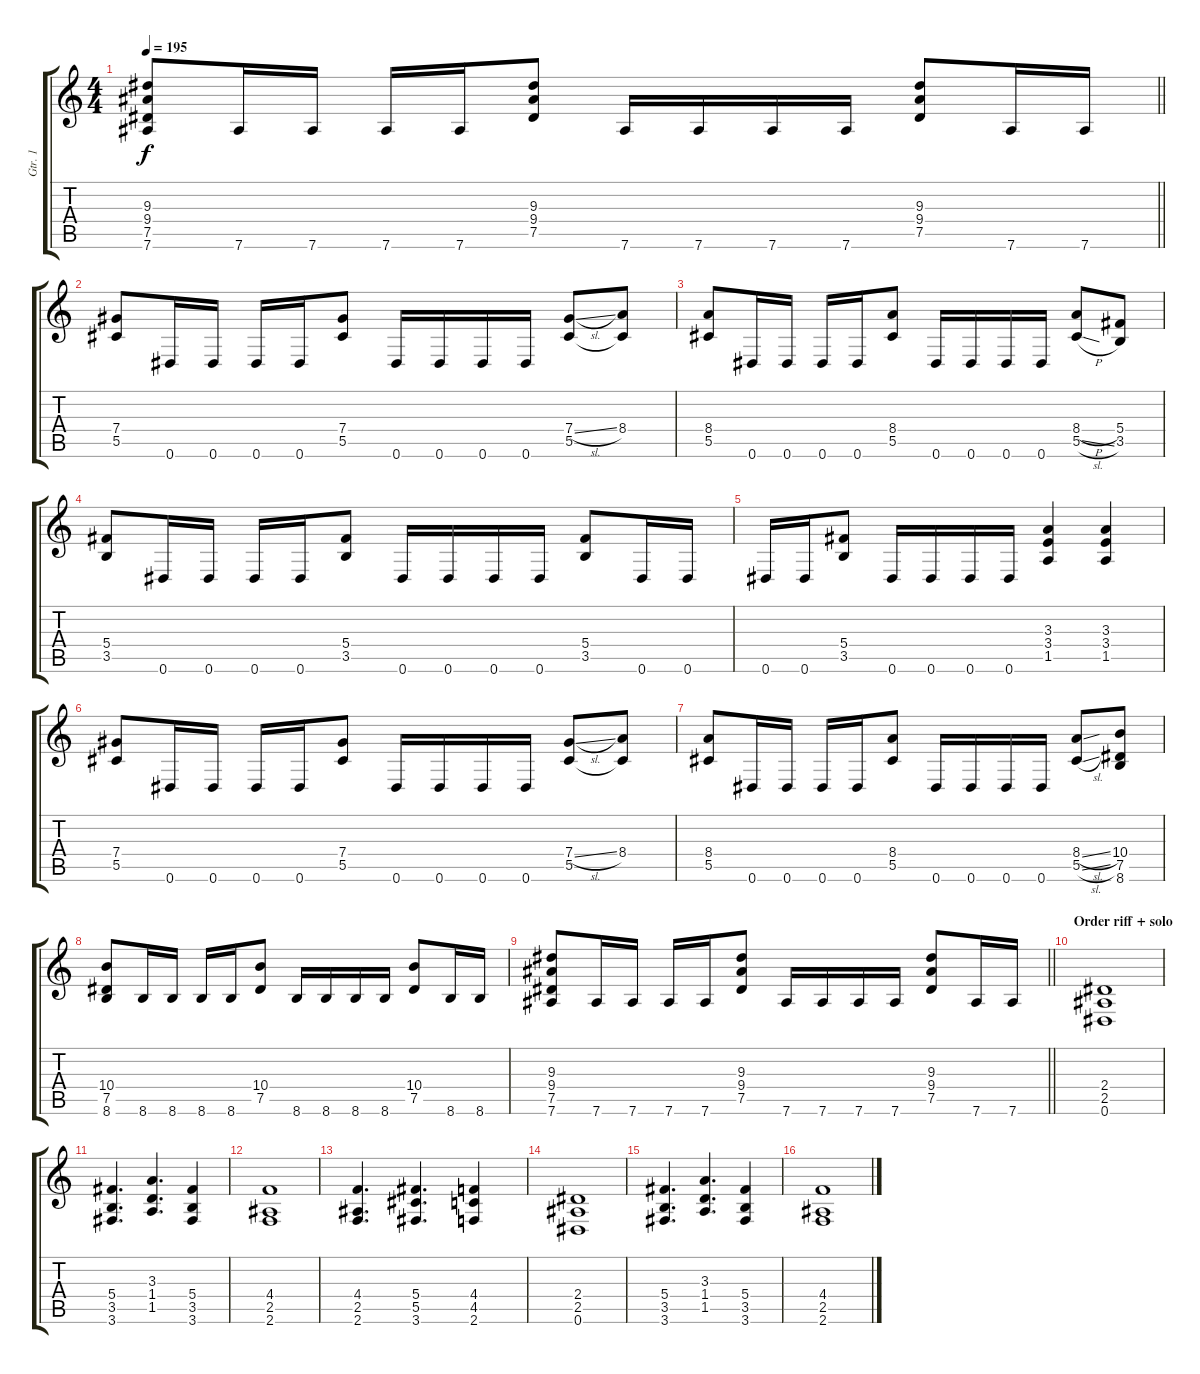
\track ("Gtr. 1" "Gtr. 1") {instrument distortionguitar}
\staff {score tabs}
\tuning (Eb4 Bb3 Gb3 Db3 Ab2 Eb2) {hide}
\ts (4 4)
\tempo 195
\clef g2
\barLineRight lightlight
\ks c
(9.3 9.4 7.5 7.6).8{dy f} 7.6.16 7.6.16 7.6.16 7.6.16 (9.3 9.4 7.5).8 7.6.16 7.6.16 7.6.16 7.6.16 (9.3 9.4 7.5).8 7.6.16 7.6.16 |
(7.4 5.5).8 0.6.16 0.6.16 0.6.16 0.6.16 (7.4 5.5).8 0.6.16 0.6.16 0.6.16 0.6.16 (7.4{sl} 5.5).8 (8.4 5.5{t}).8 |
(8.4 5.5).8 0.6.16 0.6.16 0.6.16 0.6.16 (8.4 5.5).8 0.6.16 0.6.16 0.6.16 0.6.16 (8.4{h} 5.5{sl}).8 (5.4 3.5).8 |
(5.4 3.5).8 0.6.16 0.6.16 0.6.16 0.6.16 (5.4 3.5).8 0.6.16 0.6.16 0.6.16 0.6.16 (5.4 3.5).8 0.6.16 0.6.16 |
0.6.16 0.6.16 (5.4 3.5).8 0.6.16 0.6.16 0.6.16 0.6.16 (3.3 3.4 1.5).4 (3.3 3.4 1.5).4 |
(7.4 5.5).8 0.6.16 0.6.16 0.6.16 0.6.16 (7.4 5.5).8 0.6.16 0.6.16 0.6.16 0.6.16 (7.4{sl} 5.5).8 (8.4 5.5{t}).8 |
(8.4 5.5).8 0.6.16 0.6.16 0.6.16 0.6.16 (8.4 5.5).8 0.6.16 0.6.16 0.6.16 0.6.16 (8.4{sl} 5.5{sl}).8 (10.4 7.5 8.6).8 |
(10.4 7.5 8.6).8 8.6.16 8.6.16 8.6.16 8.6.16 (10.4 7.5).8 8.6.16 8.6.16 8.6.16 8.6.16 (10.4 7.5).8 8.6.16 8.6.16 |
\barLineRight lightlight
(9.3 9.4 7.5 7.6).8 7.6.16 7.6.16 7.6.16 7.6.16 (9.3 9.4 7.5).8 7.6.16 7.6.16 7.6.16 7.6.16 (9.3 9.4 7.5).8 7.6.16 7.6.16 |
\section ("" "Order riff + solo")
(2.4 2.5 0.6).1 |
(5.4 3.5 3.6).4{d} (3.3 1.4 1.5).4{d} (5.4 3.5 3.6).4 |
(4.4 2.5 2.6).1 |
(4.4 2.5 2.6).4{d} (5.4 5.5 3.6).4{d} (4.4 4.5 2.6).4 |
(2.4 2.5 0.6).1 |
(5.4 3.5 3.6).4{d} (3.3 1.4 1.5).4{d} (5.4 3.5 3.6).4 |
(4.4 2.5 2.6).1
